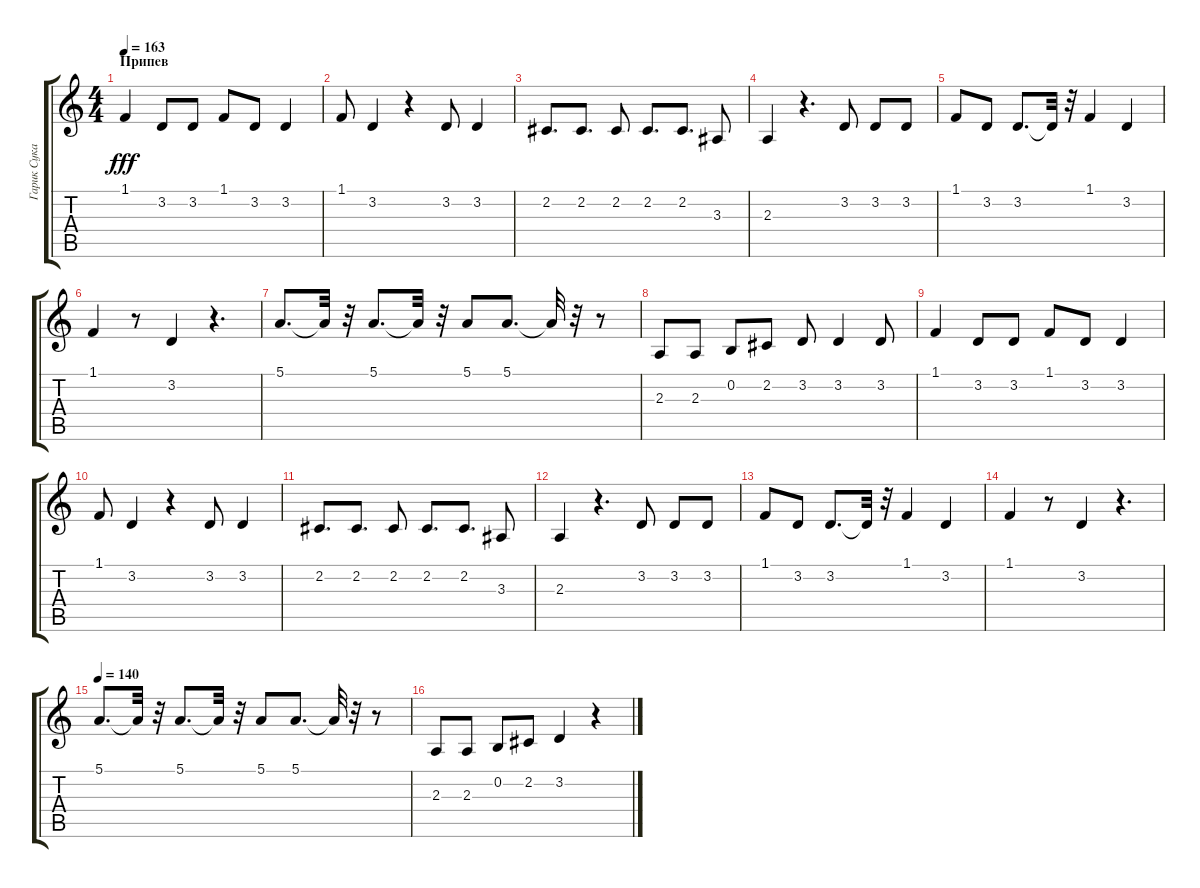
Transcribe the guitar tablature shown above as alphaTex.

\track ("Гарик Сукачёв (вокал)" "Гарик Сука") {instrument tenorsax}
\staff {score tabs}
\tuning (E4 B3 G3 D3 A2 E2) {hide}
\ts (4 4)
\section ("" "Припев")
\tempo 163
\clef g2
\ks c
1.1.4{dy fff} 3.2.8 3.2.8 1.1.8 3.2.8 3.2.4 |
1.1.8 3.2.4 r.4 3.2.8 3.2.4 |
2.2.8{d} 2.2.8{d} 2.2.8 2.2.8{d} 2.2.8{d} 3.3.8 |
2.3.4 r.4{d} 3.2.8 3.2.8 3.2.8 |
1.1.8 3.2.8 3.2.8{d} 3.2{t}.32 r.32 1.1.4 3.2.4 |
1.1.4 r.8 3.2.4 r.4{d} |
5.1.8{d} 5.1{t}.32 r.32 5.1.8{d} 5.1{t}.32 r.32 5.1.8 5.1.8{d} 5.1{t}.32 r.32 r.8 |
2.3.8 2.3.8 0.2.8 2.2.8 3.2.8 3.2.4 3.2.8 |
1.1.4 3.2.8 3.2.8 1.1.8 3.2.8 3.2.4 |
1.1.8 3.2.4 r.4 3.2.8 3.2.4 |
2.2.8{d} 2.2.8{d} 2.2.8 2.2.8{d} 2.2.8{d} 3.3.8 |
2.3.4 r.4{d} 3.2.8 3.2.8 3.2.8 |
1.1.8 3.2.8 3.2.8{d} 3.2{t}.32 r.32 1.1.4 3.2.4 |
1.1.4 r.8 3.2.4 r.4{d} |
\tempo 140
5.1.8{d} 5.1{t}.32 r.32 5.1.8{d} 5.1{t}.32 r.32 5.1.8 5.1.8{d} 5.1{t}.32 r.32 r.8 |
2.3.8 2.3.8 0.2.8 2.2.8 3.2.4 r.4
